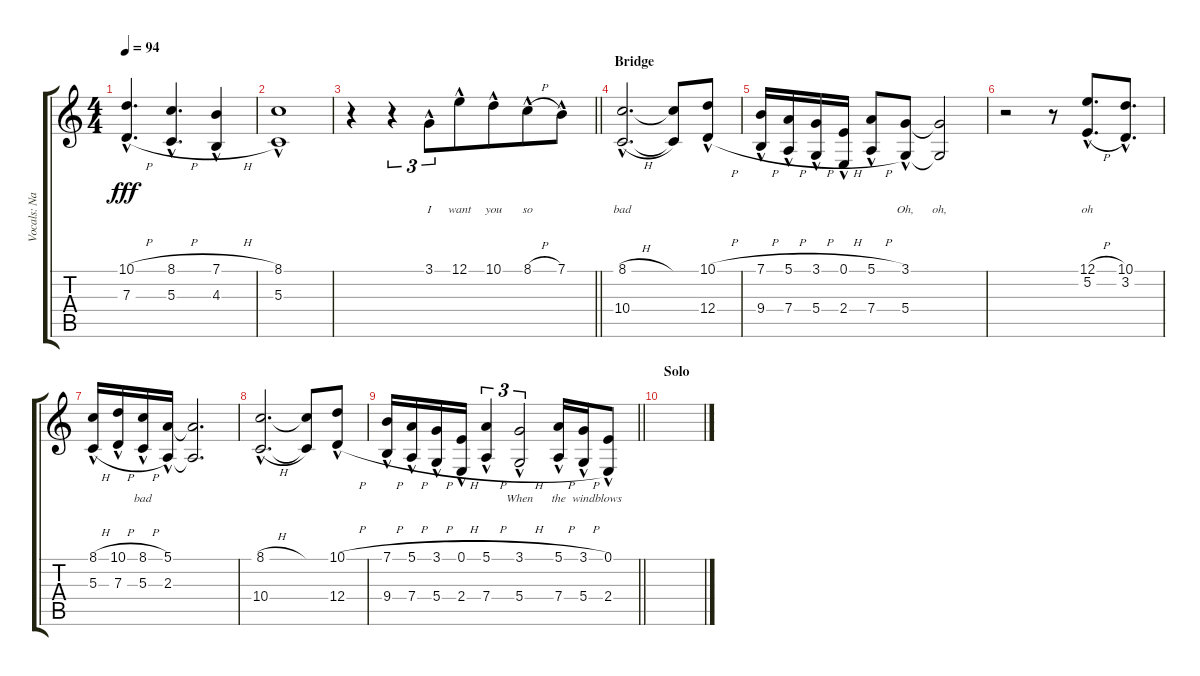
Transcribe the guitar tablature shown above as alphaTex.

\track ("Vocals: Nancy" "Vocals: Na") {instrument lead2sawtooth}
\staff {score tabs}
\tuning (E4 B3 G3 D3 A2 E2) {hide}
\ts (4 4)
\tempo 94
\clef g2
\ks c
(10.1{h hac} 7.3{h hac}).4{d lyrics (0 "") lyrics (1 "") lyrics (2 "") lyrics (3 "") lyrics (4 "") dy fff} (8.1{h hac} 5.3{h hac}).4{d lyrics (0 "") lyrics (1 "") lyrics (2 "") lyrics (3 "") lyrics (4 "")} (7.1{h hac} 4.3{h hac}).4{lyrics (0 "") lyrics (1 "") lyrics (2 "") lyrics (3 "") lyrics (4 "")} |
(8.1{hac} 5.3{hac}).1{lyrics (0 "") lyrics (1 "") lyrics (2 "") lyrics (3 "") lyrics (4 "")} |
\barLineRight lightlight
r.4 r.4{tu (3 2)} 3.1{hac}.8{tu (3 2) lyrics (0 "I") lyrics (1 "") lyrics (2 "") lyrics (3 "") lyrics (4 "") beam merge} 12.1{hac}.8{lyrics (0 "want") lyrics (1 "") lyrics (2 "") lyrics (3 "") lyrics (4 "")} 10.1{hac}.8{lyrics (0 "you") lyrics (1 "") lyrics (2 "") lyrics (3 "") lyrics (4 "") beam merge} 8.1{h hac}.8{lyrics (0 "so") lyrics (1 "") lyrics (2 "") lyrics (3 "") lyrics (4 "")} 7.1{hac}.8{lyrics (0 "") lyrics (1 "") lyrics (2 "") lyrics (3 "") lyrics (4 "")} |
\section ("" "Bridge")
(8.1{h hac} 10.4{h hac}).2{d lyrics (0 "bad") lyrics (1 "") lyrics (2 "") lyrics (3 "") lyrics (4 "")} (8.1{t} 10.4{t}).8{lyrics (0 "") lyrics (1 "") lyrics (2 "") lyrics (3 "") lyrics (4 "")} (10.1{h hac} 12.4{h hac}).8{lyrics (0 "") lyrics (1 "") lyrics (2 "") lyrics (3 "") lyrics (4 "")} |
(7.1{h hac} 9.4{h hac}).16{lyrics (0 "") lyrics (1 "") lyrics (2 "") lyrics (3 "") lyrics (4 "")} (5.1{h hac} 7.4{h hac}).16{lyrics (0 "") lyrics (1 "") lyrics (2 "") lyrics (3 "") lyrics (4 "")} (3.1{h hac} 5.4{h hac}).16{lyrics (0 "") lyrics (1 "") lyrics (2 "") lyrics (3 "") lyrics (4 "")} (0.1{h hac} 2.4{h hac}).16{lyrics (0 "") lyrics (1 "") lyrics (2 "") lyrics (3 "") lyrics (4 "") beam split} (5.1{h hac} 7.4{h hac}).8{lyrics (0 "") lyrics (1 "") lyrics (2 "") lyrics (3 "") lyrics (4 "")} (3.1{hac} 5.4{hac}).8{lyrics (0 "Oh,") lyrics (1 "") lyrics (2 "") lyrics (3 "") lyrics (4 "")} (3.1{t} 5.4{t}).2{lyrics (0 "oh,") lyrics (1 "") lyrics (2 "") lyrics (3 "") lyrics (4 "")} |
r.2 r.8 (12.1{h hac} 5.2{h hac}).8{d lyrics (0 "oh") lyrics (1 "") lyrics (2 "") lyrics (3 "") lyrics (4 "") beam merge} (10.1{hac} 3.2{hac}).8{d lyrics (0 "") lyrics (1 "") lyrics (2 "") lyrics (3 "") lyrics (4 "")} |
(8.1{h hac} 5.3{h hac}).16{lyrics (0 "") lyrics (1 "") lyrics (2 "") lyrics (3 "") lyrics (4 "")} (10.1{h hac} 7.3{h hac}).16{lyrics (0 "") lyrics (1 "") lyrics (2 "") lyrics (3 "") lyrics (4 "")} (8.1{h hac} 5.3{h hac}).16{lyrics (0 "bad") lyrics (1 "") lyrics (2 "") lyrics (3 "") lyrics (4 "")} (5.1{hac} 2.3{hac}).16{lyrics (0 "") lyrics (1 "") lyrics (2 "") lyrics (3 "") lyrics (4 "")} (5.1{t} 2.3{t}).2{d lyrics (0 "") lyrics (1 "") lyrics (2 "") lyrics (3 "") lyrics (4 "")} |
(8.1{h hac} 10.4{h hac}).2{d lyrics (0 "") lyrics (1 "") lyrics (2 "") lyrics (3 "") lyrics (4 "")} (8.1{t} 10.4{t}).8{lyrics (0 "") lyrics (1 "") lyrics (2 "") lyrics (3 "") lyrics (4 "")} (10.1{h hac} 12.4{h hac}).8{lyrics (0 "") lyrics (1 "") lyrics (2 "") lyrics (3 "") lyrics (4 "")} |
\barLineRight lightlight
(7.1{h hac} 9.4{h hac}).16{lyrics (0 "") lyrics (1 "") lyrics (2 "") lyrics (3 "") lyrics (4 "")} (5.1{h hac} 7.4{h hac}).16{lyrics (0 "") lyrics (1 "") lyrics (2 "") lyrics (3 "") lyrics (4 "")} (3.1{h hac} 5.4{h hac}).16{lyrics (0 "") lyrics (1 "") lyrics (2 "") lyrics (3 "") lyrics (4 "")} (0.1{h hac} 2.4{h hac}).16{lyrics (0 "") lyrics (1 "") lyrics (2 "") lyrics (3 "") lyrics (4 "")} (5.1{h hac} 7.4{h hac}).4{tu (3 2) lyrics (0 "") lyrics (1 "") lyrics (2 "") lyrics (3 "") lyrics (4 "")} (3.1{h hac} 5.4{h hac}).2{tu (3 2) lyrics (0 "When") lyrics (1 "") lyrics (2 "") lyrics (3 "") lyrics (4 "")} (5.1{h hac} 7.4{h hac}).16{lyrics (0 "the") lyrics (1 "") lyrics (2 "") lyrics (3 "") lyrics (4 "")} (3.1{h hac} 5.4{h hac}).16{lyrics (0 "wind") lyrics (1 "") lyrics (2 "") lyrics (3 "") lyrics (4 "")} (0.1{hac} 2.4{hac}).8{lyrics (0 "blows") lyrics (1 "") lyrics (2 "") lyrics (3 "") lyrics (4 "")} |
\section ("" "Solo")
